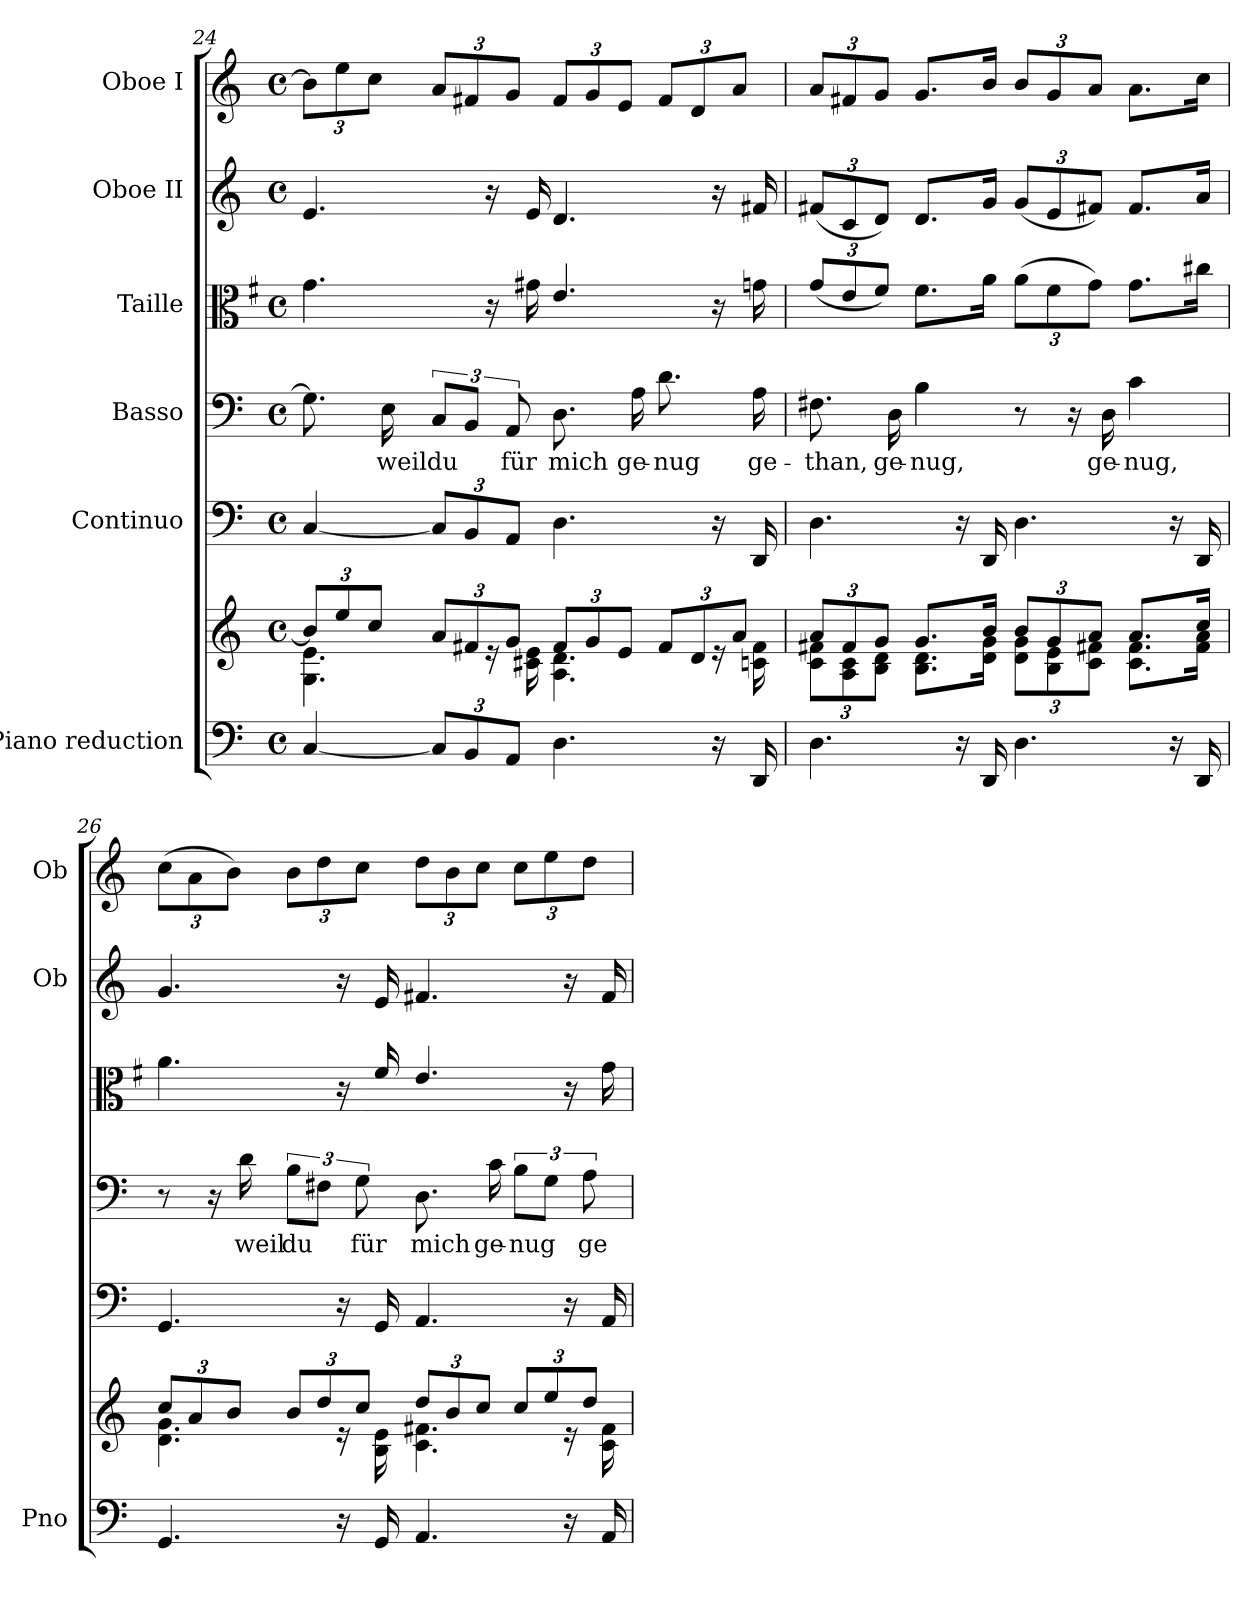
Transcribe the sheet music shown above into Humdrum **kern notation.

**kern	**kern	**kern	**kern	**text	**kern	**kern	**kern
*part6	*part6	*part5	*part4	*part4	*part3	*part2	*part1
*staff7	*staff6	*staff5	*staff4	*staff4	*staff3	*staff2	*staff1
*I"Piano reduction	*	*I"Continuo	*I"Basso	*	*I"Taille	*I"Oboe II	*I"Oboe I
*I'Pno	*	*	*	*	*	*I'Ob	*I'Ob
!!LO:LB:g=z
*clefF4	*clefG2	*clefF4	*clefF4	*	*clefC3	*clefG2	*clefG2
*	*	*	*	*	*ITrd4c7	*	*
*k[]	*k[]	*k[]	*k[]	*	*k[]	*k[]	*k[]
*M4/4	*M4/4	*M4/4	*M4/4	*	*M4/4	*M4/4	*M4/4
*met(c)	*met(c)	*met(c)	*met(c)	*	*met(c)	*met(c)	*met(c)
*	*Xbrackettup	*	*	*	*	*	*Xbrackettup
=24	=24	=24	=24	=24	=24	=24	=24
*	*^	*	*	*	*	*	*
[4C/	12b/L]	4.G\ 4.e\	[4C/	8.G\]	.	4.c\	4.e/	12b\L]
.	12ee/	.	.	.	.	.	.	12ee\
.	12cc/J	.	.	.	.	.	.	12cc\J
!	!	!	!	!	!LO:LY:b	!	!	!
.	.	.	.	16E\	weil	.	.	.
*Xbrackettup	*	*	*Xbrackettup	*	*	*	*	*
!	!	!	!	!	!LO:LY:b	!	!	!
12C/L]	12a/L	.	12C/L]	12C/L	du	.	.	12a/L
12BB/	12f#X/	.	12BB/	12BB/J	.	.	.	12f#X/
.	.	16re	.	.	.	16r	16r	.
!	!	!	!	!	!LO:LY:b	!	!	!
12AA/J	12g/J	.	12AA/J	12AA/	für	.	.	12g/J
.	.	16c#X\ 16e\	.	.	.	16c#X\	16e/	.
!	!	!	!	!	!LO:LY:b	!	!	!
4.D\	12f#/L	4.A\ 4.d\	4.D\	8.D\	mich	4.A/	4.d/	12f#/L
.	12g/	.	.	.	.	.	.	12g/
.	12e/J	.	.	.	.	.	.	12e/J
!	!	!	!	!	!LO:LY:b	!	!	!
.	.	.	.	16A\	ge-	.	.	.
!	!	!	!	!	!LO:LY:b	!	!	!
.	12f#/L	.	.	8.d\	-nug	.	.	12f#/L
.	12d/	.	.	.	.	.	.	12d/
16r	.	16re	16r	.	.	16r	16r	.
.	12a/J	.	.	.	.	.	.	12a/J
!	!	!	!	!	!LO:LY:b	!	!	!
16DD/	.	16cn\ 16f#\	16DD/	16A\	ge-	16cn\	16f#X/	.
=25	=25	=25	=25	=25	=25	=25	=25	=25
!	!	!	!	!	!LO:LY:b	!	!	!
*	*	*	*	*	*	*Xbrackettup	*Xbrackettup	*
4.D\	12a/L	12c\ 12f#X\L	4.D\	8.F#X\	-than,	(<12c/L	(<12f#X/L	12a/L
.	12f#/	12A\ 12c\	.	.	.	12A/	12c/	12f#X/
.	12g/J	12B\ 12d\J	.	.	.	12B/J)	12d/J)	12g/J
!	!	!	!	!	!LO:LY:b	!	!	!
.	.	.	.	16D\	ge-	.	.	.
!	!	!	!	!	!LO:LY:b	!	!	!
.	8.g/L	8.B\ 8.d\L	.	4B\	-nug,	8.B\L	8.d/L	8.g/L
16r	.	.	16r	.	.	.	.	.
16DD/	16b/Jk	16d\ 16g\Jk	16DD/	.	.	16d\Jk	16g/Jk	16b/Jk
4.D\	12b/L	12d\ 12g\L	4.D\	8r	.	(>12d\L	(<12g/L	12b/L
.	12g/	12B\ 12e\	.	.	.	12B\	12e/	12g/
.	.	.	.	16r	.	.	.	.
.	12a/J	12c\ 12f#X\J	.	.	.	12c\J)	12f#X/J)	12a/J
!	!	!	!	!	!LO:LY:b	!	!	!
.	.	.	.	16D\	ge-	.	.	.
!	!	!	!	!	!LO:LY:b	!	!	!
.	8.a/L	8.c\ 8.f#\L	.	4c\	-nug,	8.c\L	8.f#/L	8.a\L
16r	.	.	16r	.	.	.	.	.
16DD/	16cc/Jk	16f#\ 16a\Jk	16DD/	.	.	16f#X\Jk	16a/Jk	16cc\Jk
!!LO:PB:g=z
=26	=26	=26	=26	=26	=26	=26	=26	=26
4.GG/	12cc/L	4.d\ 4.g\	4.GG/	8r	.	4.d\	4.g/	(>12cc\L
.	12a/	.	.	.	.	.	.	12a\
.	.	.	.	16r	.	.	.	.
.	12b/J	.	.	.	.	.	.	12b\J)
!	!	!	!	!	!LO:LY:b	!	!	!
.	.	.	.	16d\	weil	.	.	.
!	!	!	!	!	!LO:LY:b	!	!	!
.	12b/L	.	.	12B\L	du	.	.	12b\L
.	12dd/	.	.	12F#X\J	.	.	.	12dd\
16r	.	16r	16r	.	.	16r	16r	.
!	!	!	!	!	!LO:LY:b	!	!	!
.	12cc/J	.	.	12G\	für	.	.	12cc\J
16GG/	.	16B\ 16e\	16GG/	.	.	16B/	16e/	.
!	!	!	!	!	!LO:LY:b	!	!	!
4.AA/	12dd/L	4.c\ 4.f#X\	4.AA/	8.D\	mich	4.A/	4.f#X/	12dd\L
.	12b/	.	.	.	.	.	.	12b\
.	12cc/J	.	.	.	.	.	.	12cc\J
!	!	!	!	!	!LO:LY:b	!	!	!
.	.	.	.	16c\	ge-	.	.	.
!	!	!	!	!	!LO:LY:b	!	!	!
.	12cc/L	.	.	12B\L	-nug	.	.	12cc\L
.	12ee/	.	.	12G\J	.	.	.	12ee\
16r	.	16r	16r	.	.	16r	16r	.
!	!	!	!	!	!LO:LY:b	!	!	!
.	12dd/J	.	.	12A\	ge-	.	.	12dd\J
16AA/	.	16c\ 16f#\	16AA/	.	.	16c\	16f#/	.
*	*v	*v	*	*	*	*	*	*
=	=	=	=	=	=	=	=
*-	*-	*-	*-	*-	*-	*-	*-
